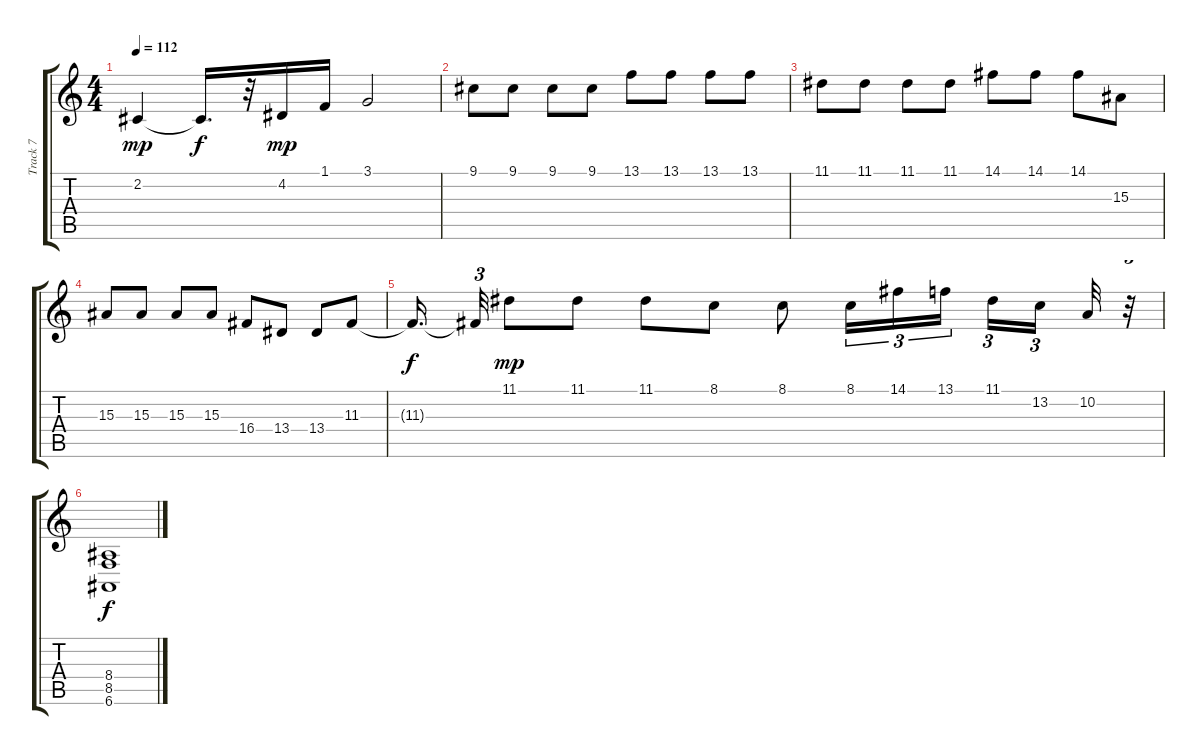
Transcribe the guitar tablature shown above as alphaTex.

\track ("Track 7" "Track 7") {instrument harpsichord}
\staff {score tabs}
\tuning (E4 B3 G3 D3 A2 E2) {hide}
\ts (4 4)
\tempo 112
\clef g2
\ks c
2.2.4{dy mp} 2.2{t}.16{d dy f} r.32 4.2.16{dy mp} 1.1.16 3.1.2 |
9.1.8 9.1.8 9.1.8 9.1.8 13.1.8 13.1.8 13.1.8 13.1.8 |
11.1.8 11.1.8 11.1.8 11.1.8 14.1.8 14.1.8 14.1.8 15.3.8 |
15.3.8 15.3.8 15.3.8 15.3.8 16.4.8 13.4.8 13.4.8 11.3.8 |
11.3{t}.16{d dy f beam splitsecondary} 11.3{t}.32{tu (3 2)} 11.1.8{dy mp} 11.1.8 11.1.8 8.1.8 8.1.8 8.1.16{tu (3 2)} 14.1.16{tu (3 2)} 13.1.16{tu (3 2) beam splitsecondary} 11.1.16{tu (3 2)} 13.2.16{tu (3 2) beam splitsecondary} 10.2.32 r.32{tu (3 2)} |
(8.4 8.5 6.6).1{dy f}
